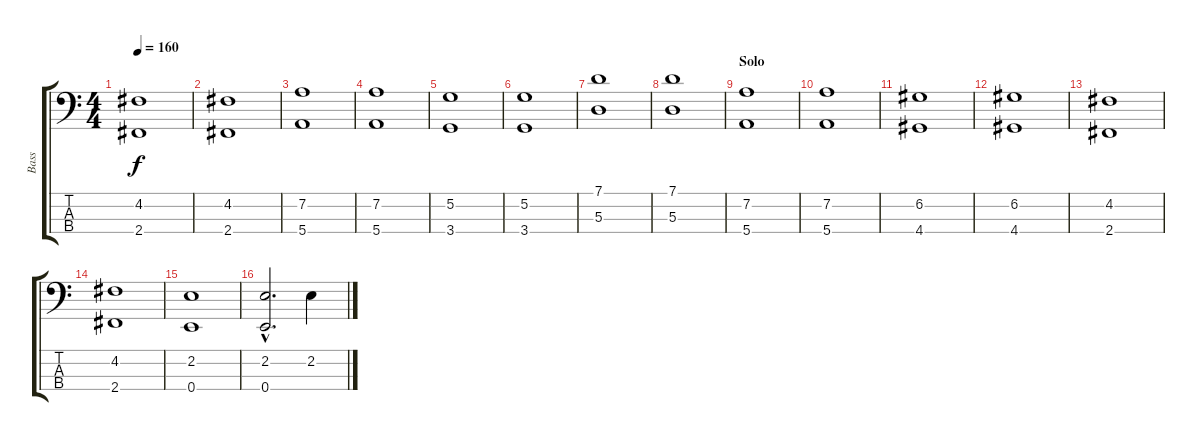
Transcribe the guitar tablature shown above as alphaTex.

\track ("Bass" "Bass") {instrument fretlessbass}
\staff {score tabs}
\tuning (G2 D2 A1 E1) {hide}
\ts (4 4)
\tempo 160
\clef f4
\ks c
(4.2 2.4).1{dy f} |
(4.2 2.4).1 |
(7.2 5.4).1 |
(7.2 5.4).1 |
(5.2 3.4).1 |
(5.2 3.4).1 |
(7.1 5.3).1 |
(7.1 5.3).1 |
\section ("" "Solo")
(7.2 5.4).1 |
(7.2 5.4).1 |
(6.2 4.4).1 |
(6.2 4.4).1 |
(4.2 2.4).1 |
(4.2 2.4).1 |
(2.2 0.4).1 |
(2.2{hac} 0.4{hac}).2{d} 2.2{ss}.4
